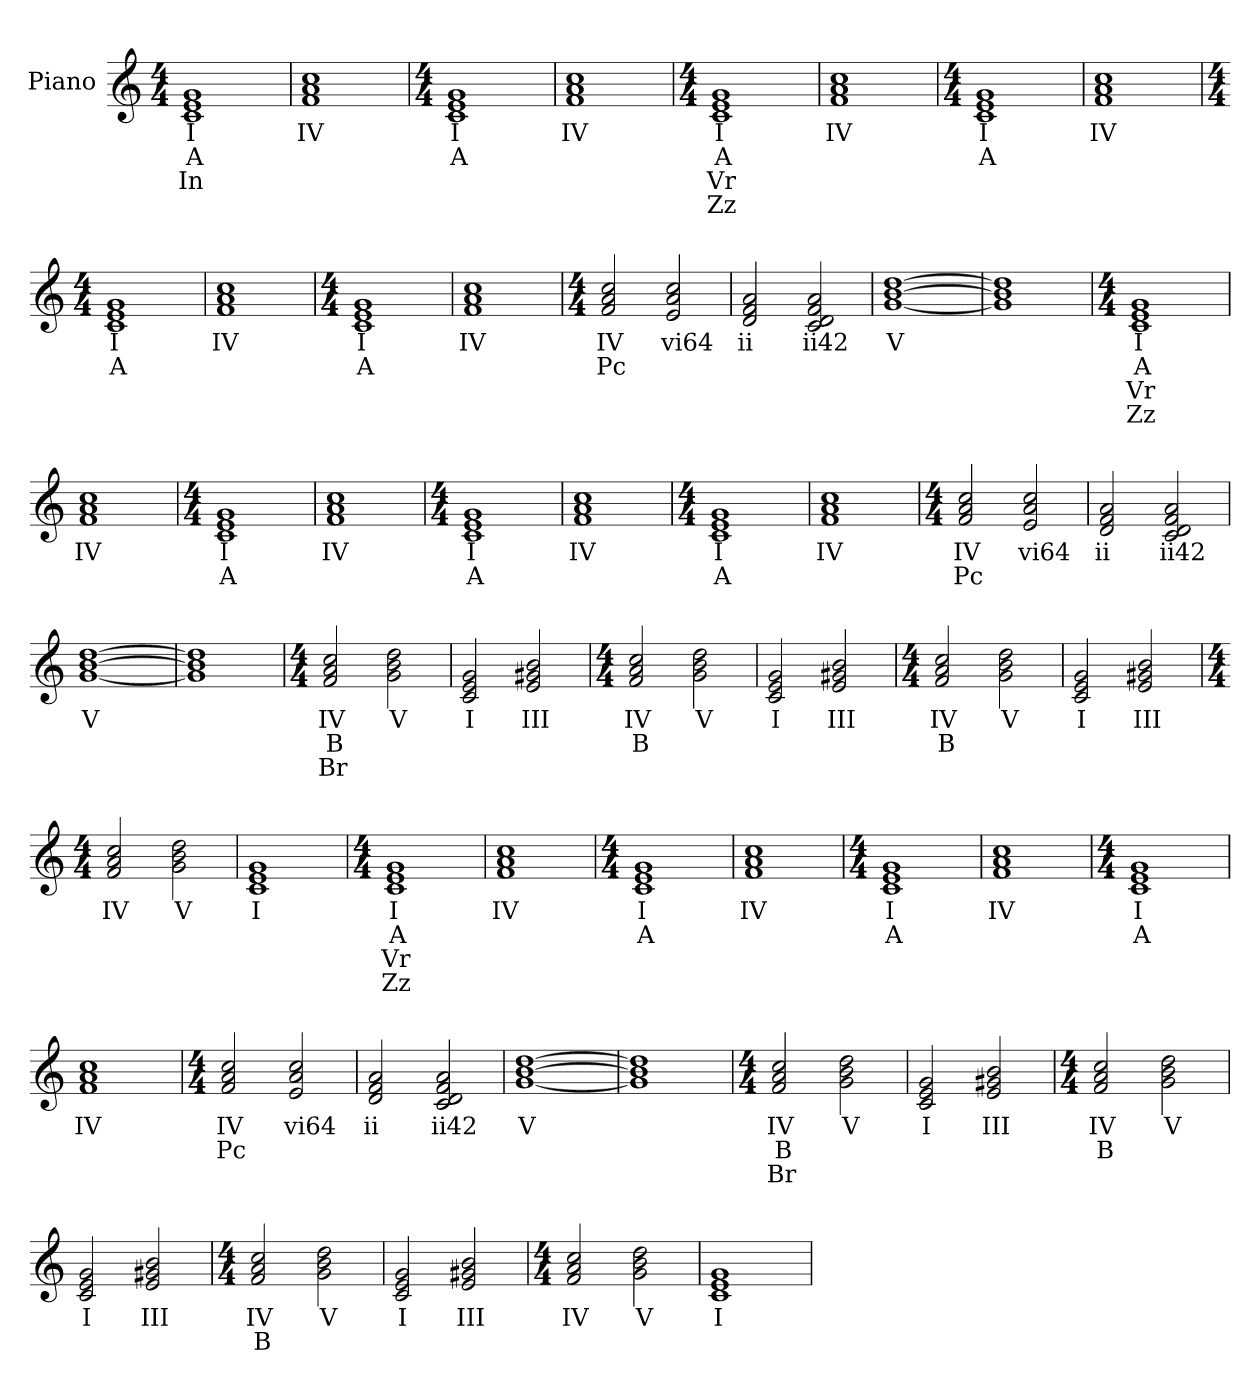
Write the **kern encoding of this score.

**kern	**text	**text	**text	**text
*part1	*part1	*part1	*part1	*part1
*staff1	*staff1	*staff1	*staff1	*staff1
*I"Piano	*	*	*	*
*I'Pno	*	*	*	*
*k[]	*	*	*	*
*C:	*	*	*	*
*M4/4	*	*	*	*
=	=	=	=	=
1c 1e 1g	I	A	In	.
=	=	=	=	=
*k[]	*	*	*	*
*C:	*	*	*	*
1f 1a 1cc	IV	.	.	.
=	=	=	=	=
*k[]	*	*	*	*
*C:	*	*	*	*
*M4/4	*	*	*	*
1c 1e 1g	I	A	.	.
=	=	=	=	=
*k[]	*	*	*	*
*C:	*	*	*	*
1f 1a 1cc	IV	.	.	.
=	=	=	=	=
*k[]	*	*	*	*
*C:	*	*	*	*
*M4/4	*	*	*	*
1c 1e 1g	I	A	Vr	Zz
=	=	=	=	=
*k[]	*	*	*	*
*C:	*	*	*	*
1f 1a 1cc	IV	.	.	.
=	=	=	=	=
*k[]	*	*	*	*
*C:	*	*	*	*
*M4/4	*	*	*	*
1c 1e 1g	I	A	.	.
=	=	=	=	=
*k[]	*	*	*	*
*C:	*	*	*	*
1f 1a 1cc	IV	.	.	.
=	=	=	=	=
*k[]	*	*	*	*
*C:	*	*	*	*
*M4/4	*	*	*	*
1c 1e 1g	I	A	.	.
=	=	=	=	=
*k[]	*	*	*	*
*C:	*	*	*	*
1f 1a 1cc	IV	.	.	.
=	=	=	=	=
*k[]	*	*	*	*
*C:	*	*	*	*
*M4/4	*	*	*	*
1c 1e 1g	I	A	.	.
=	=	=	=	=
*k[]	*	*	*	*
*C:	*	*	*	*
1f 1a 1cc	IV	.	.	.
=	=	=	=	=
*k[]	*	*	*	*
*C:	*	*	*	*
*M4/4	*	*	*	*
2f 2a 2cc	IV	Pc	.	.
2e 2a 2cc	vi64	.	.	.
=	=	=	=	=
*k[]	*	*	*	*
*C:	*	*	*	*
2d 2f 2a	ii	.	.	.
2c 2d 2f 2a	ii42	.	.	.
=	=	=	=	=
*k[]	*	*	*	*
*C:	*	*	*	*
[1g [1b [1dd	V	.	.	.
=	=	=	=	=
*k[]	*	*	*	*
*C:	*	*	*	*
1g] 1b] 1dd]	.	.	.	.
=	=	=	=	=
*k[]	*	*	*	*
*C:	*	*	*	*
*M4/4	*	*	*	*
1c 1e 1g	I	A	Vr	Zz
=	=	=	=	=
*k[]	*	*	*	*
*C:	*	*	*	*
1f 1a 1cc	IV	.	.	.
=	=	=	=	=
*k[]	*	*	*	*
*C:	*	*	*	*
*M4/4	*	*	*	*
1c 1e 1g	I	A	.	.
=	=	=	=	=
*k[]	*	*	*	*
*C:	*	*	*	*
1f 1a 1cc	IV	.	.	.
=	=	=	=	=
*k[]	*	*	*	*
*C:	*	*	*	*
*M4/4	*	*	*	*
1c 1e 1g	I	A	.	.
=	=	=	=	=
*k[]	*	*	*	*
*C:	*	*	*	*
1f 1a 1cc	IV	.	.	.
=	=	=	=	=
*k[]	*	*	*	*
*C:	*	*	*	*
*M4/4	*	*	*	*
1c 1e 1g	I	A	.	.
=	=	=	=	=
*k[]	*	*	*	*
*C:	*	*	*	*
1f 1a 1cc	IV	.	.	.
=	=	=	=	=
*k[]	*	*	*	*
*C:	*	*	*	*
*M4/4	*	*	*	*
2f 2a 2cc	IV	Pc	.	.
2e 2a 2cc	vi64	.	.	.
=	=	=	=	=
*k[]	*	*	*	*
*C:	*	*	*	*
2d 2f 2a	ii	.	.	.
2c 2d 2f 2a	ii42	.	.	.
=	=	=	=	=
*k[]	*	*	*	*
*C:	*	*	*	*
[1g [1b [1dd	V	.	.	.
=	=	=	=	=
*k[]	*	*	*	*
*C:	*	*	*	*
1g] 1b] 1dd]	.	.	.	.
=	=	=	=	=
*k[]	*	*	*	*
*C:	*	*	*	*
*M4/4	*	*	*	*
2f 2a 2cc	IV	B	Br	.
2g 2b 2dd	V	.	.	.
=	=	=	=	=
*k[]	*	*	*	*
*C:	*	*	*	*
2c 2e 2g	I	.	.	.
2e 2g#X 2b	III	.	.	.
=	=	=	=	=
*k[]	*	*	*	*
*C:	*	*	*	*
*M4/4	*	*	*	*
2f 2a 2cc	IV	B	.	.
2g 2b 2dd	V	.	.	.
=	=	=	=	=
*k[]	*	*	*	*
*C:	*	*	*	*
2c 2e 2g	I	.	.	.
2e 2g#X 2b	III	.	.	.
=	=	=	=	=
*k[]	*	*	*	*
*C:	*	*	*	*
*M4/4	*	*	*	*
2f 2a 2cc	IV	B	.	.
2g 2b 2dd	V	.	.	.
=	=	=	=	=
*k[]	*	*	*	*
*C:	*	*	*	*
2c 2e 2g	I	.	.	.
2e 2g#X 2b	III	.	.	.
=	=	=	=	=
*k[]	*	*	*	*
*C:	*	*	*	*
*M4/4	*	*	*	*
2f 2a 2cc	IV	.	.	.
2g 2b 2dd	V	.	.	.
=	=	=	=	=
*k[]	*	*	*	*
*C:	*	*	*	*
1c 1e 1g	I	.	.	.
=	=	=	=	=
*k[]	*	*	*	*
*C:	*	*	*	*
*M4/4	*	*	*	*
1c 1e 1g	I	A	Vr	Zz
=	=	=	=	=
*k[]	*	*	*	*
*C:	*	*	*	*
1f 1a 1cc	IV	.	.	.
=	=	=	=	=
*k[]	*	*	*	*
*C:	*	*	*	*
*M4/4	*	*	*	*
1c 1e 1g	I	A	.	.
=	=	=	=	=
*k[]	*	*	*	*
*C:	*	*	*	*
1f 1a 1cc	IV	.	.	.
=	=	=	=	=
*k[]	*	*	*	*
*C:	*	*	*	*
*M4/4	*	*	*	*
1c 1e 1g	I	A	.	.
=	=	=	=	=
*k[]	*	*	*	*
*C:	*	*	*	*
1f 1a 1cc	IV	.	.	.
=	=	=	=	=
*k[]	*	*	*	*
*C:	*	*	*	*
*M4/4	*	*	*	*
1c 1e 1g	I	A	.	.
=	=	=	=	=
*k[]	*	*	*	*
*C:	*	*	*	*
1f 1a 1cc	IV	.	.	.
=	=	=	=	=
*k[]	*	*	*	*
*C:	*	*	*	*
*M4/4	*	*	*	*
2f 2a 2cc	IV	Pc	.	.
2e 2a 2cc	vi64	.	.	.
=	=	=	=	=
*k[]	*	*	*	*
*C:	*	*	*	*
2d 2f 2a	ii	.	.	.
2c 2d 2f 2a	ii42	.	.	.
=	=	=	=	=
*k[]	*	*	*	*
*C:	*	*	*	*
[1g [1b [1dd	V	.	.	.
=	=	=	=	=
*k[]	*	*	*	*
*C:	*	*	*	*
1g] 1b] 1dd]	.	.	.	.
=	=	=	=	=
*k[]	*	*	*	*
*C:	*	*	*	*
*M4/4	*	*	*	*
2f 2a 2cc	IV	B	Br	.
2g 2b 2dd	V	.	.	.
=	=	=	=	=
*k[]	*	*	*	*
*C:	*	*	*	*
2c 2e 2g	I	.	.	.
2e 2g#X 2b	III	.	.	.
=	=	=	=	=
*k[]	*	*	*	*
*C:	*	*	*	*
*M4/4	*	*	*	*
2f 2a 2cc	IV	B	.	.
2g 2b 2dd	V	.	.	.
=	=	=	=	=
*k[]	*	*	*	*
*C:	*	*	*	*
2c 2e 2g	I	.	.	.
2e 2g#X 2b	III	.	.	.
=	=	=	=	=
*k[]	*	*	*	*
*C:	*	*	*	*
*M4/4	*	*	*	*
2f 2a 2cc	IV	B	.	.
2g 2b 2dd	V	.	.	.
=	=	=	=	=
*k[]	*	*	*	*
*C:	*	*	*	*
2c 2e 2g	I	.	.	.
2e 2g#X 2b	III	.	.	.
=	=	=	=	=
*k[]	*	*	*	*
*C:	*	*	*	*
*M4/4	*	*	*	*
2f 2a 2cc	IV	.	.	.
2g 2b 2dd	V	.	.	.
=	=	=	=	=
*k[]	*	*	*	*
*C:	*	*	*	*
1c 1e 1g	I	.	.	.
=	=	=	=	=
*-	*-	*-	*-	*-
